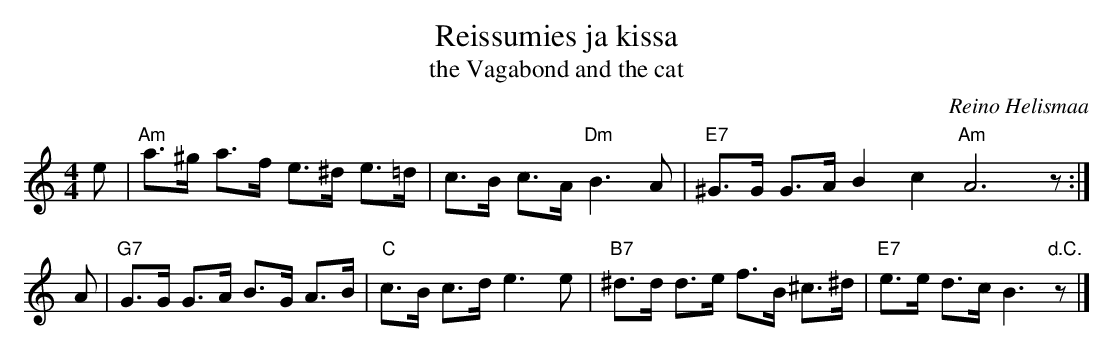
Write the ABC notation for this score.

X:1
T: Reissumies ja kissa
T: the Vagabond and the cat
C: Reino Helismaa
M: 4/4
L: 1/8
K: Am
e | "Am"a>^g a>f e>^d e>=d | c>B c>A "Dm"B3 A | "E7"^G>G G>A B2 c2 "Am"A6 z :|
A | "G7"G>G G>A B>G  A>B | "C"c>B c>d e3 e | "B7"^d>d d>e f>B ^c>^d | "E7"e>e d>c B3 "d.C."z |]
